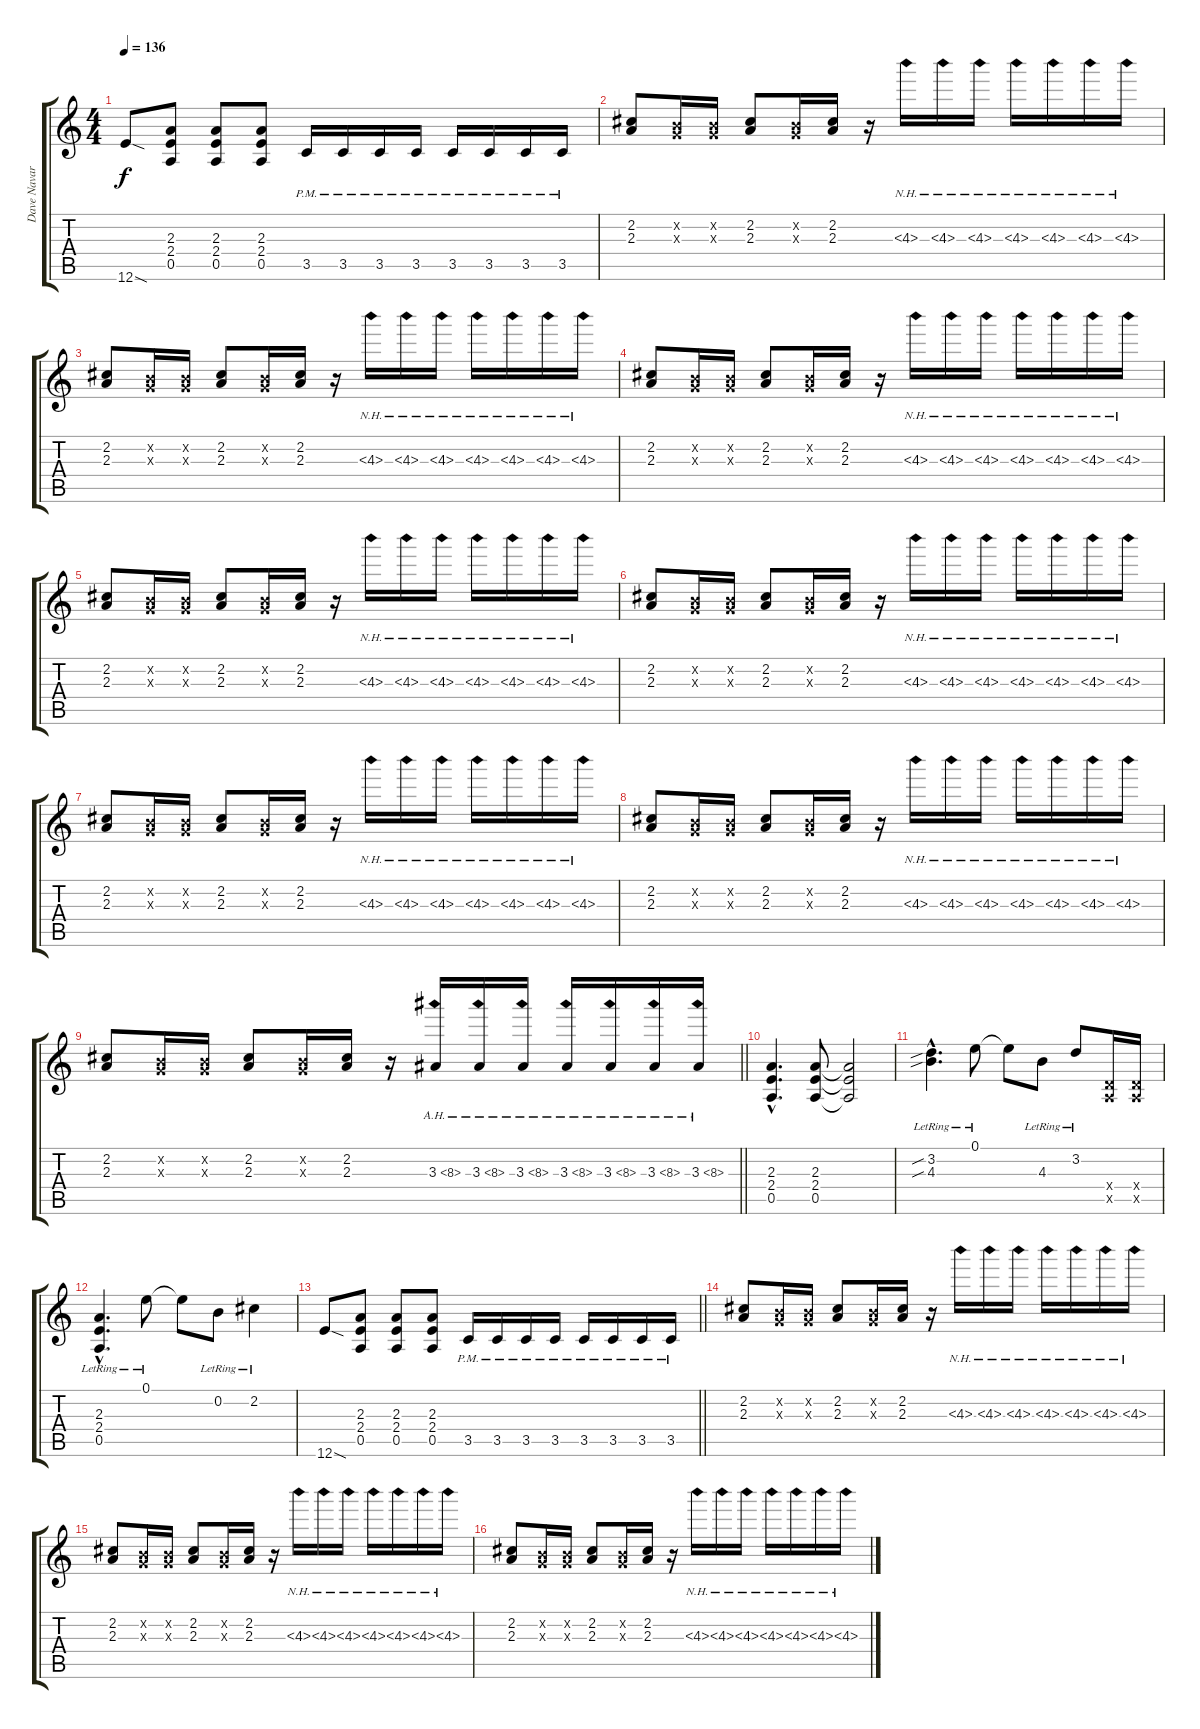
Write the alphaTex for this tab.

\track ("Dave Navarro (Guitar 1)" "Dave Navar") {instrument distortionguitar}
\staff {score tabs}
\tuning (E4 B3 G3 D3 A2 E2) {hide}
\ts (4 4)
\tempo 136
\clef g2
\ks c
12.6{sod}.8{dy f} (2.3 2.4 0.5).8 (2.3 2.4 0.5).8 (2.3 2.4 0.5).8 3.5{pm}.16 3.5{pm}.16 3.5{pm}.16 3.5{pm}.16 3.5{pm}.16 3.5{pm}.16 3.5{pm}.16 3.5{pm}.16 |
(2.2 2.3).8 (0.2{x} 0.3{x}).16 (0.2{x} 0.3{x}).16 (2.2 2.3).8 (0.2{x} 0.3{x}).16 (2.2 2.3).16 r.16 4.3{nh}.16 4.3{nh}.16 4.3{nh}.16 4.3{nh}.16 4.3{nh}.16 4.3{nh}.16 4.3{nh}.16 |
(2.2 2.3).8 (0.2{x} 0.3{x}).16 (0.2{x} 0.3{x}).16 (2.2 2.3).8 (0.2{x} 0.3{x}).16 (2.2 2.3).16 r.16 4.3{nh}.16 4.3{nh}.16 4.3{nh}.16 4.3{nh}.16 4.3{nh}.16 4.3{nh}.16 4.3{nh}.16 |
(2.2 2.3).8 (0.2{x} 0.3{x}).16 (0.2{x} 0.3{x}).16 (2.2 2.3).8 (0.2{x} 0.3{x}).16 (2.2 2.3).16 r.16 4.3{nh}.16 4.3{nh}.16 4.3{nh}.16 4.3{nh}.16 4.3{nh}.16 4.3{nh}.16 4.3{nh}.16 |
(2.2 2.3).8 (0.2{x} 0.3{x}).16 (0.2{x} 0.3{x}).16 (2.2 2.3).8 (0.2{x} 0.3{x}).16 (2.2 2.3).16 r.16 4.3{nh}.16 4.3{nh}.16 4.3{nh}.16 4.3{nh}.16 4.3{nh}.16 4.3{nh}.16 4.3{nh}.16 |
(2.2 2.3).8 (0.2{x} 0.3{x}).16 (0.2{x} 0.3{x}).16 (2.2 2.3).8 (0.2{x} 0.3{x}).16 (2.2 2.3).16 r.16 4.3{nh}.16 4.3{nh}.16 4.3{nh}.16 4.3{nh}.16 4.3{nh}.16 4.3{nh}.16 4.3{nh}.16 |
(2.2 2.3).8 (0.2{x} 0.3{x}).16 (0.2{x} 0.3{x}).16 (2.2 2.3).8 (0.2{x} 0.3{x}).16 (2.2 2.3).16 r.16 4.3{nh}.16 4.3{nh}.16 4.3{nh}.16 4.3{nh}.16 4.3{nh}.16 4.3{nh}.16 4.3{nh}.16 |
(2.2 2.3).8 (0.2{x} 0.3{x}).16 (0.2{x} 0.3{x}).16 (2.2 2.3).8 (0.2{x} 0.3{x}).16 (2.2 2.3).16 r.16 4.3{nh}.16 4.3{nh}.16 4.3{nh}.16 4.3{nh}.16 4.3{nh}.16 4.3{nh}.16 4.3{nh}.16 |
\barLineRight lightlight
(2.2 2.3).8 (0.2{x} 0.3{x}).16 (0.2{x} 0.3{x}).16 (2.2 2.3).8 (0.2{x} 0.3{x}).16 (2.2 2.3).16 r.16 3.3{ah 5}.16 3.3{ah 5}.16 3.3{ah 5}.16 3.3{ah 5}.16 3.3{ah 5}.16 3.3{ah 5}.16 3.3{ah 5}.16 |
(2.3{hac} 2.4{hac} 0.5{hac}).4{d} (2.3 2.4 0.5).8 (2.3{t} 2.4{t} 0.5{t}).2 |
(3.2{sib hac lr} 4.3{sib hac lr}).4{d} 0.1{lr}.8 0.1{t}.8 4.3{lr}.8 3.2{lr}.8 (0.4{x} 0.5{x}).16 (0.4{x} 0.5{x}).16 |
(2.3{hac lr} 2.4{hac lr} 0.5{hac lr}).4{d} 0.1{lr}.8 0.1{t}.8 0.2{lr}.8 2.2{lr}.4 |
\barLineRight lightlight
12.6{sod}.8 (2.3 2.4 0.5).8 (2.3 2.4 0.5).8 (2.3 2.4 0.5).8 3.5{pm}.16 3.5{pm}.16 3.5{pm}.16 3.5{pm}.16 3.5{pm}.16 3.5{pm}.16 3.5{pm}.16 3.5{pm}.16 |
(2.2 2.3).8 (0.2{x} 0.3{x}).16 (0.2{x} 0.3{x}).16 (2.2 2.3).8 (0.2{x} 0.3{x}).16 (2.2 2.3).16 r.16 4.3{nh}.16 4.3{nh}.16 4.3{nh}.16 4.3{nh}.16 4.3{nh}.16 4.3{nh}.16 4.3{nh}.16 |
(2.2 2.3).8 (0.2{x} 0.3{x}).16 (0.2{x} 0.3{x}).16 (2.2 2.3).8 (0.2{x} 0.3{x}).16 (2.2 2.3).16 r.16 4.3{nh}.16 4.3{nh}.16 4.3{nh}.16 4.3{nh}.16 4.3{nh}.16 4.3{nh}.16 4.3{nh}.16 |
(2.2 2.3).8 (0.2{x} 0.3{x}).16 (0.2{x} 0.3{x}).16 (2.2 2.3).8 (0.2{x} 0.3{x}).16 (2.2 2.3).16 r.16 4.3{nh}.16 4.3{nh}.16 4.3{nh}.16 4.3{nh}.16 4.3{nh}.16 4.3{nh}.16 4.3{nh}.16
